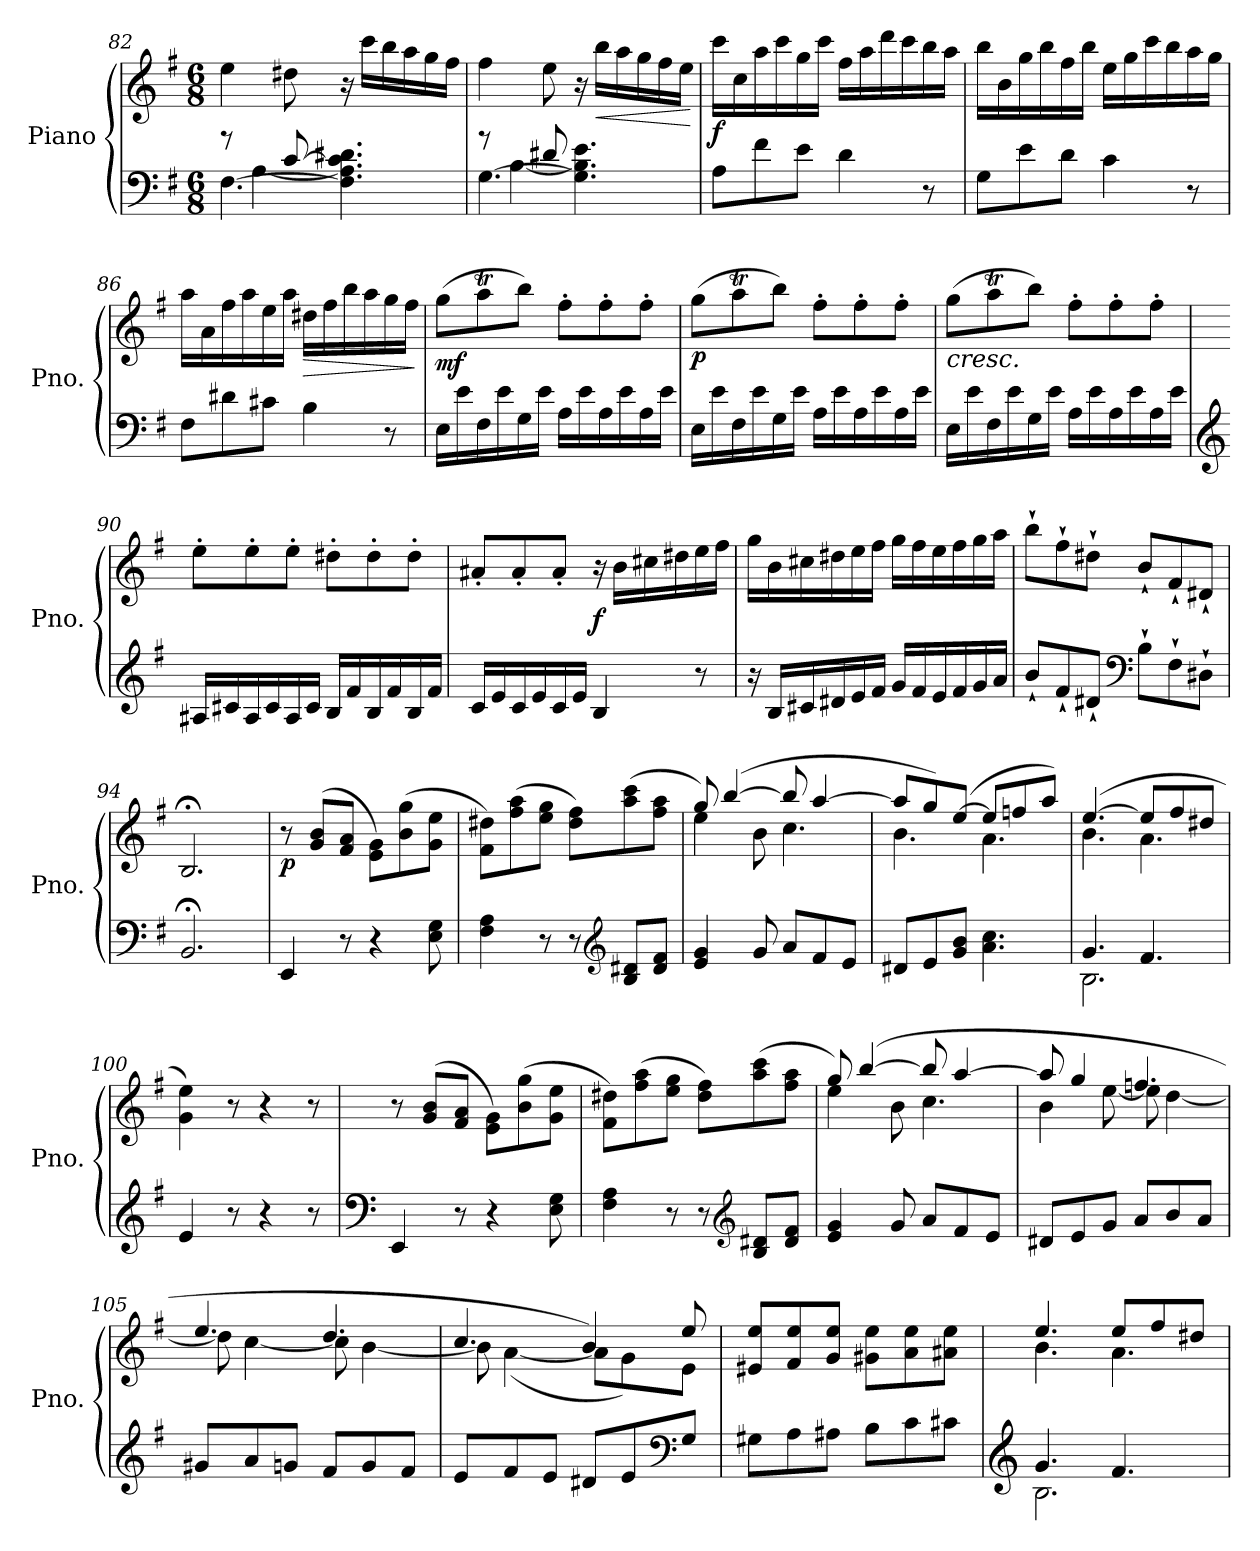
**kern	**kern	**dynam
*part1	*part1	*part1
*staff2	*staff1	*staff1/2
*I"Piano	*	*
*I'Pno.	*	*
!!LO:LB:g=z
*clefF4	*clefG2	*
*k[f#]	*k[f#]	*
*M6/8	*M6/8	*
=82	=82	=82
*^	*	*
*	*^	*	*
[4.F#\	8rg	4ryy	4ee\	.
.	[4A\	.	.	.
.	.	[8c/	8dd#X\	.
4.F#\] 4.A\] 4.c\] 4.d#X\	4.ryy	4.ryy	16r	.
.	.	.	16ccc\LL	.
.	.	.	16bb\	.
.	.	.	16aa\	.
.	.	.	16gg\	.
.	.	.	16ff#\JJ	.
=83	=83	=83	=83	=83
[4.G\	8rg	4ryy	4ff#\	.
.	[4B\	.	.	.
.	.	8d#X/	8ee\	.
4.G\] 4.B\] 4.e\	4.ryy	4.ryy	16r	.
!	!	!	!	!LO:HP:b
.	.	.	16bb\LL	<
.	.	.	16aa\	.
.	.	.	16gg\	.
.	.	.	16ff#\	.
.	.	.	16ee\JJ	.
*v	*v	*v	*	*
.	.	[
=84	=84	=84
!	!	!LO:DY:b
8A\L	16ccc\LL	f
.	16cc\	.
8f#\	16aa\	.
.	16ccc\	.
8e\J	16gg\	.
.	16ccc\JJ	.
4d\	16ff#\LL	.
.	16aa\	.
.	16ddd\	.
.	16ccc\	.
8r	16bb\	.
.	16aa\JJ	.
=85	=85	=85
8G\L	16bb\LL	.
.	16b\	.
8e\	16gg\	.
.	16bb\	.
8d\J	16ff#\	.
.	16bb\JJ	.
4c\	16ee\LL	.
.	16gg\	.
.	16ccc\	.
.	16bb\	.
8r	16aa\	.
.	16gg\JJ	.
!!LO:PB:g=z
=86	=86	=86
8F#\L	16aa\LL	.
.	16a\	.
8d#X\	16ff#\	.
.	16aa\	.
8c#X\J	16ee\	.
.	16aa\JJ	.
!	!	!LO:HP:b
4B\	16dd#X\LL	>
.	16ff#\	.
.	16bb\	.
.	16aa\	.
8r	16gg\	.
.	16ff#\JJ	.
.	.	]
=87	=87	=87
!	!	!LO:DY:b
16E\LL	(>8gg\L	mf
16e\	.	.
16F#\	8aaT\	.
16e\	.	.
16G\	8bb\J)	.
16e\JJ	.	.
16A\LL	8ff#'\L	.
16e\	.	.
16A\	8ff#'\	.
16e\	.	.
16A\	8ff#'\J	.
16e\JJ	.	.
=88	=88	=88
!	!	!LO:DY:b
16E\LL	(>8gg\L	p
16e\	.	.
16F#\	8aaT\	.
16e\	.	.
16G\	8bb\J)	.
16e\JJ	.	.
16A\LL	8ff#'\L	.
16e\	.	.
16A\	8ff#'\	.
16e\	.	.
16A\	8ff#'\J	.
16e\JJ	.	.
=89	=89	=89
!	!LO:TX:b:i:t=cresc.	!
16E\LL	(>8gg\L	.
16e\	.	.
16F#\	8aaT\	.
16e\	.	.
16G\	8bb\J)	.
16e\JJ	.	.
16A\LL	8ff#'\L	.
16e\	.	.
16A\	8ff#'\	.
16e\	.	.
16A\	8ff#'\J	.
16e\JJ	.	.
!!LO:LB:g=z
=90	=90	=90
*clefG2	*	*
16A#X/LL	8ee'\L	.
16c#X/	.	.
16A#/	8ee'\	.
16c#/	.	.
16A#/	8ee'\J	.
16c#/JJ	.	.
16B/LL	8dd#X'\L	.
16f#/	.	.
16B/	8dd#'\	.
16f#/	.	.
16B/	8dd#'\J	.
16f#/JJ	.	.
=91	=91	=91
16c/LL	8a#X'/L	.
16e/	.	.
16c/	8a#'/	.
16e/	.	.
16c/	8a#'/J	.
16e/JJ	.	.
!	!	!LO:DY:b
4B/	16r	f
.	16b\LL	.
.	16cc#X\	.
.	16dd#X\	.
8r	16ee\	.
.	16ff#\JJ	.
=92	=92	=92
16r	16gg\LL	.
16B/LL	16b\	.
16c#X/	16cc#X\	.
16d#X/	16dd#X\	.
16e/	16ee\	.
16f#/JJ	16ff#\JJ	.
16g/LL	16gg\LL	.
16f#/	16ff#\	.
16e/	16ee\	.
16f#/	16ff#\	.
16g/	16gg\	.
16a/JJ	16aa\JJ	.
=93	=93	=93
8b`/L	8bb`\L	.
8f#`/	8ff#`\	.
8d#X`/J	8dd#X`\J	.
*clefF4	*	*
8B`\L	8b`/L	.
8F#`\	8f#`/	.
8D#X`\J	8d#X`/J	.
=94	=94	=94
2.BB;</	2.B;</	.
!!LO:LB:g=z
=95	=95	=95
!	!	!LO:DY:b
4EE/	8r	p
.	(>8g/ 8b/L	.
8r	8f#/ 8a/J	.
4r	8e\ 8g\L)	.
.	(>8b\ 8gg\	.
8E\ 8G\	8g\ 8ee\J	.
=96	=96	=96
4F#\ 4A\	8f#\ 8dd#X\L)	.
.	(>8ff#\ 8aa\	.
8r	8ee\ 8gg\J	.
8r	8dd#\ 8ff#\L)	.
*clefG2	*	*
8B/ 8d#X/L	(>8aa\ 8ccc\	.
8d#/ 8f#/J	8ff#\ 8aa\J	.
=97	=97	=97
*	*^	*
4e/ 4g/	8gg/)	4ee\	.
.	(>[4bb/	.	.
8g/	.	8b\	.
8a/L	8bb/]	4.cc\	.
8f#/	[4aa/	.	.
8e/J	.	.	.
=98	=98	=98	=98
8d#X/L	8aa/L]	4.b\	.
8e/	8gg/)	.	.
8g/ 8b/J	(>[8ee/J	.	.
4.a\ 4.cc\	8ee/L]	4.a\	.
.	8ffn/	.	.
.	8aa/J)	.	.
=99	=99	=99	=99
*^	*	*	*
4.g/	2.B\	(>[4.ee/	4.b\	.
4.f#/	.	8ee/L]	4.a\	.
.	.	8ff#/	.	.
.	.	8dd#X/J	.	.
*v	*v	*	*	*
*	*v	*v	*
=100	=100	=100
4e/	4g\ 4ee\)	.
8r	8r	.
4r	4r	.
8r	8r	.
!!LO:LB:g=z
=101	=101	=101
*clefF4	*	*
4EE/	8r	.
.	(>8g/ 8b/L	.
8r	8f#/ 8a/J	.
4r	8e\ 8g\L)	.
.	(>8b\ 8gg\	.
8E\ 8G\	8g\ 8ee\J	.
=102	=102	=102
4F#\ 4A\	8f#\ 8dd#X\L)	.
.	(>8ff#\ 8aa\	.
8r	8ee\ 8gg\J	.
8r	8dd#\ 8ff#\L)	.
*clefG2	*	*
8B/ 8d#X/L	(>8aa\ 8ccc\	.
8d#/ 8f#/J	8ff#\ 8aa\J	.
=103	=103	=103
*	*^	*
4e/ 4g/	8gg/)	4ee\	.
.	(>[4bb/	.	.
8g/	.	8b\	.
8a/L	8bb/]	4.cc\	.
8f#/	[4aa/	.	.
8e/J	.	.	.
=104	=104	=104	=104
8d#X/L	8aa/]	4b\	.
8e/	4gg/	.	.
8g/J	.	[8ee\	.
8a/L	4.ffn/	8ee\]	.
8b/	.	[4dd\	.
8a/J	.	.	.
=105	=105	=105	=105
8g#X/L	4.ee/	8dd\]	.
8a/	.	[4cc\	.
8gn/J	.	.	.
8f#/L	4.dd/	8cc\]	.
8g/	.	[4b\	.
8f#/J	.	.	.
=106	=106	=106	=106
8e/L	4.cc/	8b\]	.
8f#/	.	(<[4a\	.
8e/J	.	.	.
8d#X/L	4b/)	8a\L]	.
8e/	.	8g\)	.
*clefF4	*	*	*
8G/J	8ee/	8e\J	.
!!LO:LB:g=z
=107	=107	=107	=107
!	!LO:TX:b:i:t=cresc.	!	!
*	*v	*v	*
8G#X\L	8e#X/ 8ee/L	.
8A\	8f#/ 8ee/	.
8A#X\J	8g/ 8ee/J	.
8B\L	8g#X\ 8ee\L	.
8c\	8a\ 8ee\	.
8c#X\J	8a#X\ 8ee\J	.
=108	=108	=108
*clefG2	*	*
*^	*^	*
4.g/	2.B\	4.ee/	4.b\	.
4.f#/	.	8ee/L	4.a\	.
.	.	8ff#/	.	.
.	.	8dd#X/J	.	.
*v	*v	*	*	*
*	*v	*v	*
=	=	=
*-	*-	*-
